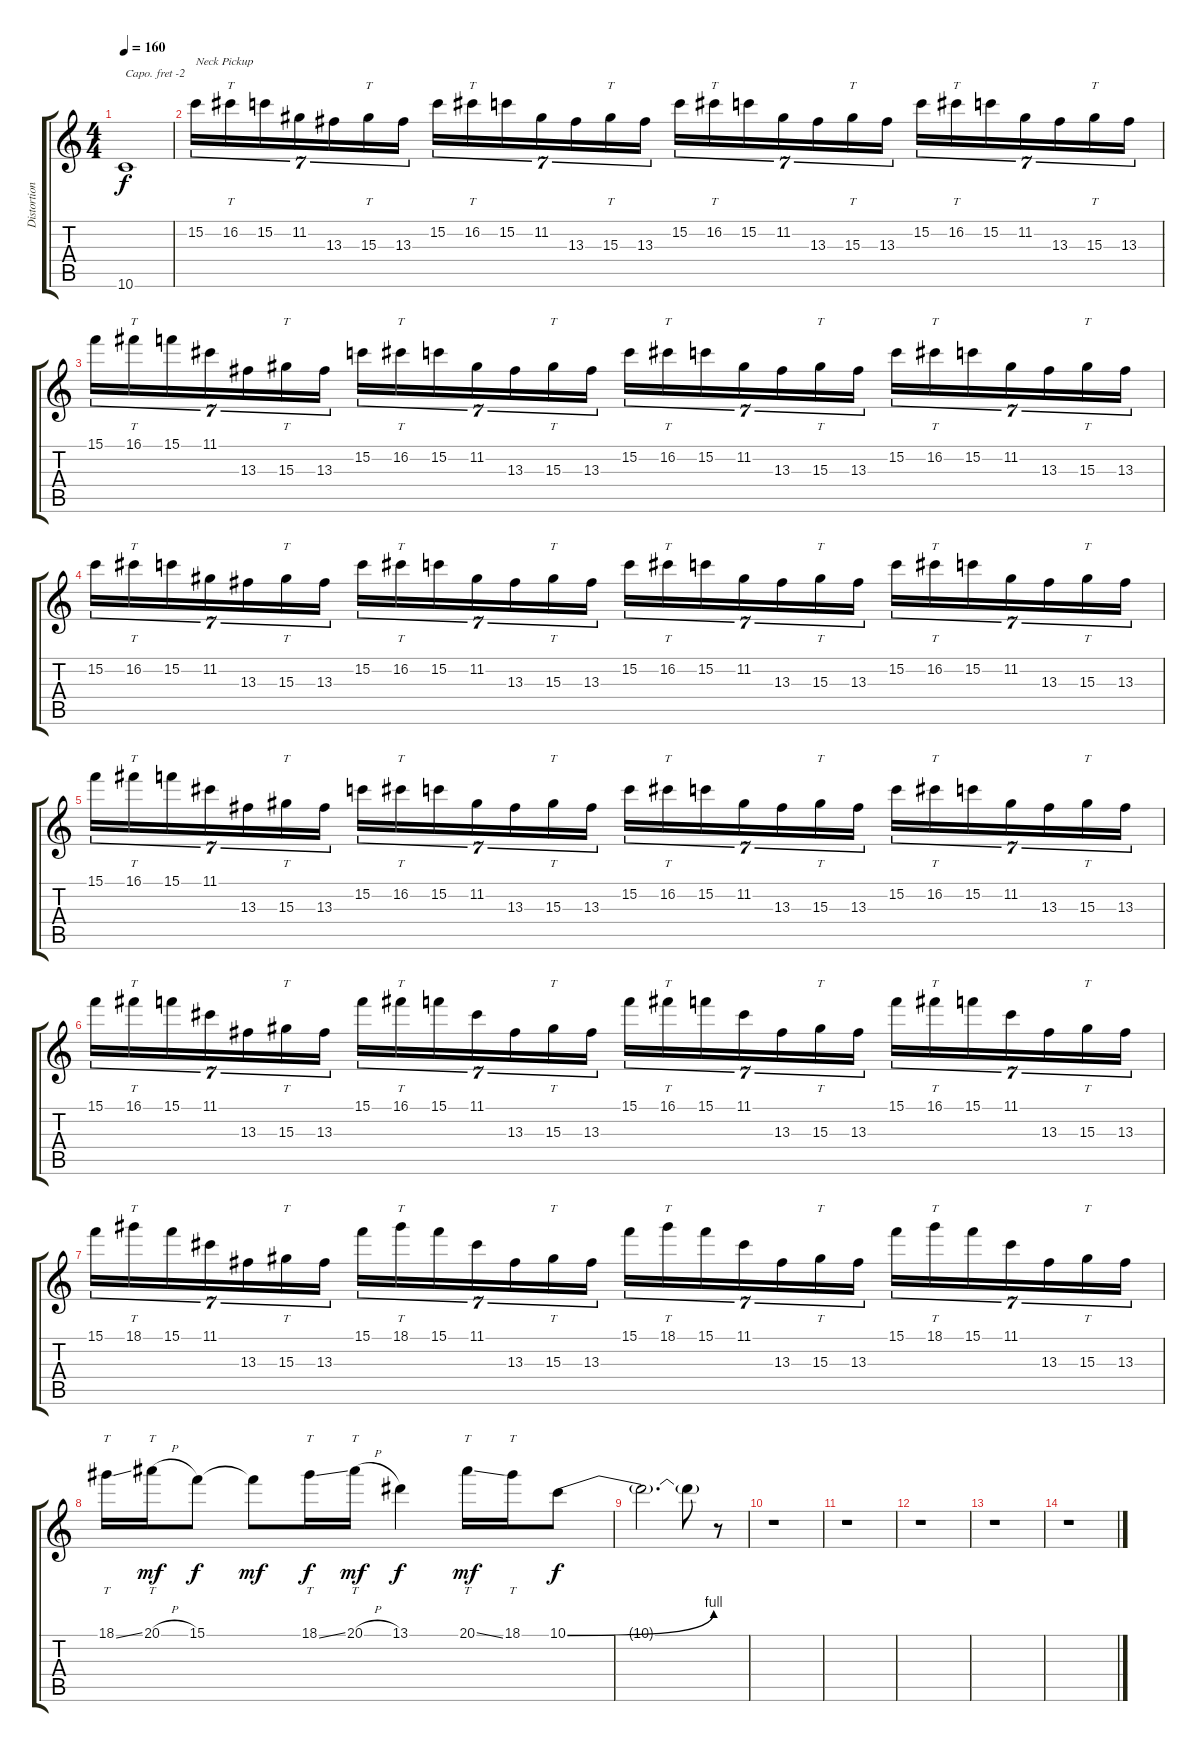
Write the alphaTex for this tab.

\track ("Distortion Guitar" "Distortion") {instrument distortionguitar}
\staff {score tabs}
\capo -2
\tuning (E4 B3 G3 D3 A2 E2) {hide}
\ts (4 4)
\tempo 160
\clef g2
\ks c
10.6.1{dy f} |
15.2.16{tu (7 4) txt "Neck Pickup"} 16.2.16{tt tu (7 4)} 15.2.16{tu (7 4)} 11.2.16{tu (7 4)} 13.3.16{tu (7 4)} 15.3.16{tt tu (7 4)} 13.3.16{tu (7 4)} 15.2.16{tu (7 4)} 16.2.16{tt tu (7 4)} 15.2.16{tu (7 4)} 11.2.16{tu (7 4)} 13.3.16{tu (7 4)} 15.3.16{tt tu (7 4)} 13.3.16{tu (7 4)} 15.2.16{tu (7 4)} 16.2.16{tt tu (7 4)} 15.2.16{tu (7 4)} 11.2.16{tu (7 4)} 13.3.16{tu (7 4)} 15.3.16{tt tu (7 4)} 13.3.16{tu (7 4)} 15.2.16{tu (7 4)} 16.2.16{tt tu (7 4)} 15.2.16{tu (7 4)} 11.2.16{tu (7 4)} 13.3.16{tu (7 4)} 15.3.16{tt tu (7 4)} 13.3.16{tu (7 4)} |
15.1.16{tu (7 4)} 16.1.16{tt tu (7 4)} 15.1.16{tu (7 4)} 11.1.16{tu (7 4)} 13.3.16{tu (7 4)} 15.3.16{tt tu (7 4)} 13.3.16{tu (7 4)} 15.2.16{tu (7 4)} 16.2.16{tt tu (7 4)} 15.2.16{tu (7 4)} 11.2.16{tu (7 4)} 13.3.16{tu (7 4)} 15.3.16{tt tu (7 4)} 13.3.16{tu (7 4)} 15.2.16{tu (7 4)} 16.2.16{tt tu (7 4)} 15.2.16{tu (7 4)} 11.2.16{tu (7 4)} 13.3.16{tu (7 4)} 15.3.16{tt tu (7 4)} 13.3.16{tu (7 4)} 15.2.16{tu (7 4)} 16.2.16{tt tu (7 4)} 15.2.16{tu (7 4)} 11.2.16{tu (7 4)} 13.3.16{tu (7 4)} 15.3.16{tt tu (7 4)} 13.3.16{tu (7 4)} |
15.2.16{tu (7 4)} 16.2.16{tt tu (7 4)} 15.2.16{tu (7 4)} 11.2.16{tu (7 4)} 13.3.16{tu (7 4)} 15.3.16{tt tu (7 4)} 13.3.16{tu (7 4)} 15.2.16{tu (7 4)} 16.2.16{tt tu (7 4)} 15.2.16{tu (7 4)} 11.2.16{tu (7 4)} 13.3.16{tu (7 4)} 15.3.16{tt tu (7 4)} 13.3.16{tu (7 4)} 15.2.16{tu (7 4)} 16.2.16{tt tu (7 4)} 15.2.16{tu (7 4)} 11.2.16{tu (7 4)} 13.3.16{tu (7 4)} 15.3.16{tt tu (7 4)} 13.3.16{tu (7 4)} 15.2.16{tu (7 4)} 16.2.16{tt tu (7 4)} 15.2.16{tu (7 4)} 11.2.16{tu (7 4)} 13.3.16{tu (7 4)} 15.3.16{tt tu (7 4)} 13.3.16{tu (7 4)} |
15.1.16{tu (7 4)} 16.1.16{tt tu (7 4)} 15.1.16{tu (7 4)} 11.1.16{tu (7 4)} 13.3.16{tu (7 4)} 15.3.16{tt tu (7 4)} 13.3.16{tu (7 4)} 15.2.16{tu (7 4)} 16.2.16{tt tu (7 4)} 15.2.16{tu (7 4)} 11.2.16{tu (7 4)} 13.3.16{tu (7 4)} 15.3.16{tt tu (7 4)} 13.3.16{tu (7 4)} 15.2.16{tu (7 4)} 16.2.16{tt tu (7 4)} 15.2.16{tu (7 4)} 11.2.16{tu (7 4)} 13.3.16{tu (7 4)} 15.3.16{tt tu (7 4)} 13.3.16{tu (7 4)} 15.2.16{tu (7 4)} 16.2.16{tt tu (7 4)} 15.2.16{tu (7 4)} 11.2.16{tu (7 4)} 13.3.16{tu (7 4)} 15.3.16{tt tu (7 4)} 13.3.16{tu (7 4)} |
15.1.16{tu (7 4)} 16.1.16{tt tu (7 4)} 15.1.16{tu (7 4)} 11.1.16{tu (7 4)} 13.3.16{tu (7 4)} 15.3.16{tt tu (7 4)} 13.3.16{tu (7 4)} 15.1.16{tu (7 4)} 16.1.16{tt tu (7 4)} 15.1.16{tu (7 4)} 11.1.16{tu (7 4)} 13.3.16{tu (7 4)} 15.3.16{tt tu (7 4)} 13.3.16{tu (7 4)} 15.1.16{tu (7 4)} 16.1.16{tt tu (7 4)} 15.1.16{tu (7 4)} 11.1.16{tu (7 4)} 13.3.16{tu (7 4)} 15.3.16{tt tu (7 4)} 13.3.16{tu (7 4)} 15.1.16{tu (7 4)} 16.1.16{tt tu (7 4)} 15.1.16{tu (7 4)} 11.1.16{tu (7 4)} 13.3.16{tu (7 4)} 15.3.16{tt tu (7 4)} 13.3.16{tu (7 4)} |
15.1.16{tu (7 4)} 18.1.16{tt tu (7 4)} 15.1.16{tu (7 4)} 11.1.16{tu (7 4)} 13.3.16{tu (7 4)} 15.3.16{tt tu (7 4)} 13.3.16{tu (7 4)} 15.1.16{tu (7 4)} 18.1.16{tt tu (7 4)} 15.1.16{tu (7 4)} 11.1.16{tu (7 4)} 13.3.16{tu (7 4)} 15.3.16{tt tu (7 4)} 13.3.16{tu (7 4)} 15.1.16{tu (7 4)} 18.1.16{tt tu (7 4)} 15.1.16{tu (7 4)} 11.1.16{tu (7 4)} 13.3.16{tu (7 4)} 15.3.16{tt tu (7 4)} 13.3.16{tu (7 4)} 15.1.16{tu (7 4)} 18.1.16{tt tu (7 4)} 15.1.16{tu (7 4)} 11.1.16{tu (7 4)} 13.3.16{tu (7 4)} 15.3.16{tt tu (7 4)} 13.3.16{tu (7 4)} |
18.1{ss}.16{tt} 20.1{h}.16{tt dy mf} 15.1.8{dy f} 15.1{t}.8{dy mf} 18.1{ss}.16{tt dy f} 20.1{h}.16{tt dy mf} 13.1.4{dy f} 20.1{ss}.16{tt dy mf} 18.1.16{tt} 10.1{be (bend 0 0 60 4)}.8{dy f} |
10.1{t}.2{d} 10.1{t}.8 r.8 |
r.1 |
r.1 |
r.1 |
r.1 |
r.1
